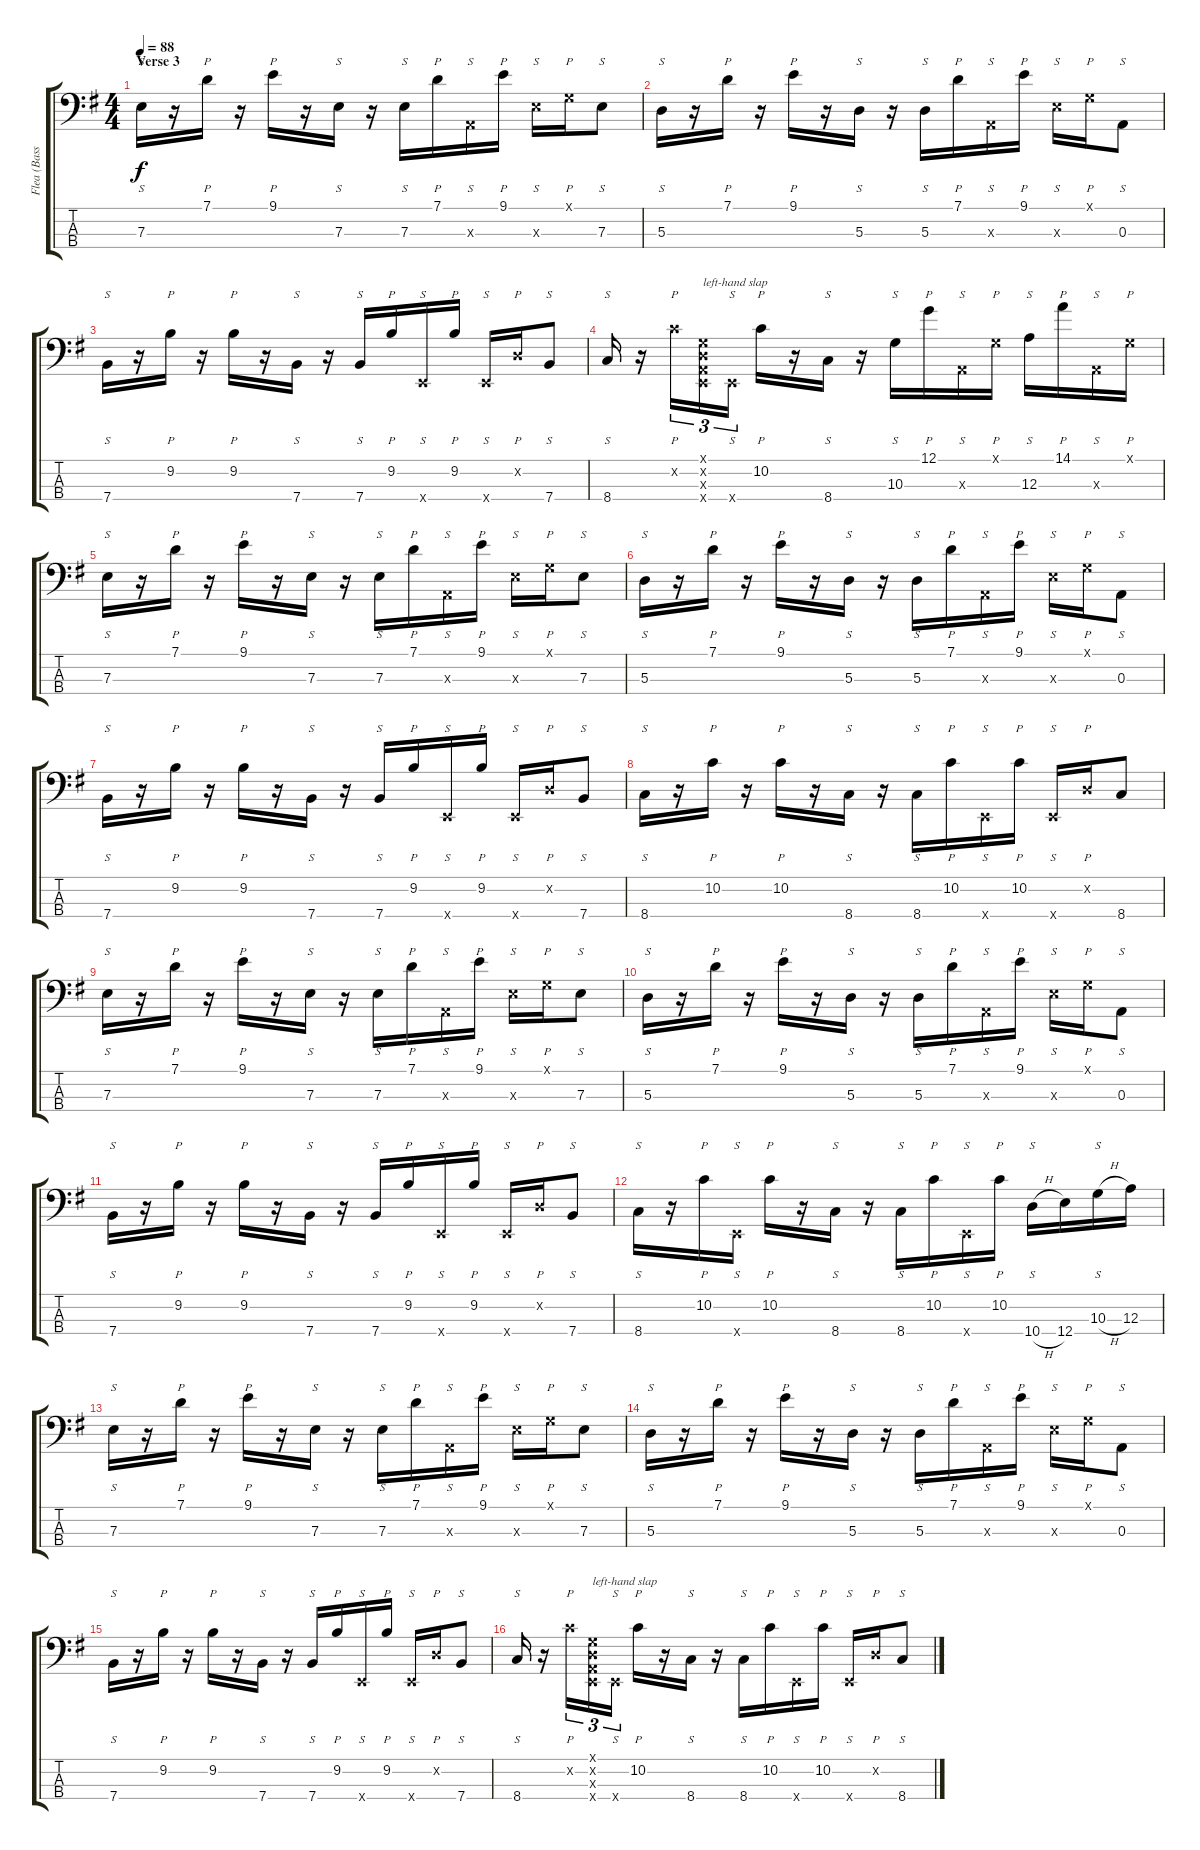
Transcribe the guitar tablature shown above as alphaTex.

\track ("Flea (Bass)" "Flea (Bass") {instrument slapbass1}
\staff {score tabs}
\tuning (G2 D2 A1 E1) {hide}
\ts (4 4)
\section ("" "Verse 3")
\tempo 88
\clef f4
\ks g
7.3.16{s dy f} r.16 7.1.16{p} r.16 9.1.16{p} r.16 7.3.16{s} r.16 7.3.16{s} 7.1.16{p} 0.3{x}.16{s} 9.1.16{p} 7.3{x}.16{s} 0.1{x}.16{p} 7.3.8{s} |
5.3.16{s} r.16 7.1.16{p} r.16 9.1.16{p} r.16 5.3.16{s} r.16 5.3.16{s} 7.1.16{p} 0.3{x}.16{s} 9.1.16{p} 7.3{x}.16{s} 0.1{x}.16{p} 0.3.8{s} |
7.4.16{s} r.16 9.2.16{p} r.16 9.2.16{p} r.16 7.4.16{s} r.16 7.4.16{s} 9.2.16{p} 0.4{x}.16{s} 9.2.16{p} 0.4{x}.16{s} 0.2{x}.16{p} 7.4.8{s} |
8.4.16{s} r.16 10.2{x}.16{p tu (3 2)} (0.1{x} 0.2{x} 0.3{x} 0.4{x}).16{tu (3 2) txt "left-hand slap"} 0.4{x}.16{s tu (3 2)} 10.2.16{p} r.16 8.4.16{s} r.16 10.3.16{s} 12.1.16{p} 0.3{x}.16{s} 0.1{x}.16{p} 12.3.16{s} 14.1.16{p} 0.3{x}.16{s} 0.1{x}.16{p} |
7.3.16{s} r.16 7.1.16{p} r.16 9.1.16{p} r.16 7.3.16{s} r.16 7.3.16{s} 7.1.16{p} 0.3{x}.16{s} 9.1.16{p} 7.3{x}.16{s} 0.1{x}.16{p} 7.3.8{s} |
5.3.16{s} r.16 7.1.16{p} r.16 9.1.16{p} r.16 5.3.16{s} r.16 5.3.16{s} 7.1.16{p} 0.3{x}.16{s} 9.1.16{p} 7.3{x}.16{s} 0.1{x}.16{p} 0.3.8{s} |
7.4.16{s} r.16 9.2.16{p} r.16 9.2.16{p} r.16 7.4.16{s} r.16 7.4.16{s} 9.2.16{p} 0.4{x}.16{s} 9.2.16{p} 0.4{x}.16{s} 0.2{x}.16{p} 7.4.8{s} |
8.4.16{s} r.16 10.2.16{p} r.16 10.2.16{p} r.16 8.4.16{s} r.16 8.4.16{s} 10.2.16{p} 0.4{x}.16{s} 10.2.16{p} 0.4{x}.16{s} 0.2{x}.16{p} 8.4.8 |
7.3.16{s} r.16 7.1.16{p} r.16 9.1.16{p} r.16 7.3.16{s} r.16 7.3.16{s} 7.1.16{p} 0.3{x}.16{s} 9.1.16{p} 7.3{x}.16{s} 0.1{x}.16{p} 7.3.8{s} |
5.3.16{s} r.16 7.1.16{p} r.16 9.1.16{p} r.16 5.3.16{s} r.16 5.3.16{s} 7.1.16{p} 0.3{x}.16{s} 9.1.16{p} 7.3{x}.16{s} 0.1{x}.16{p} 0.3.8{s} |
7.4.16{s} r.16 9.2.16{p} r.16 9.2.16{p} r.16 7.4.16{s} r.16 7.4.16{s} 9.2.16{p} 0.4{x}.16{s} 9.2.16{p} 0.4{x}.16{s} 0.2{x}.16{p} 7.4.8{s} |
8.4.16{s} r.16 10.2.16{p} 0.4{x}.16{s} 10.2.16{p} r.16 8.4.16{s} r.16 8.4.16{s} 10.2.16{p} 0.4{x}.16{s} 10.2.16{p} 10.4{h}.16{s} 12.4.16 10.3{h}.16{s} 12.3.16 |
7.3.16{s} r.16 7.1.16{p} r.16 9.1.16{p} r.16 7.3.16{s} r.16 7.3.16{s} 7.1.16{p} 0.3{x}.16{s} 9.1.16{p} 7.3{x}.16{s} 0.1{x}.16{p} 7.3.8{s} |
5.3.16{s} r.16 7.1.16{p} r.16 9.1.16{p} r.16 5.3.16{s} r.16 5.3.16{s} 7.1.16{p} 0.3{x}.16{s} 9.1.16{p} 7.3{x}.16{s} 0.1{x}.16{p} 0.3.8{s} |
7.4.16{s} r.16 9.2.16{p} r.16 9.2.16{p} r.16 7.4.16{s} r.16 7.4.16{s} 9.2.16{p} 0.4{x}.16{s} 9.2.16{p} 0.4{x}.16{s} 0.2{x}.16{p} 7.4.8{s} |
8.4.16{s} r.16 10.2{x}.16{p tu (3 2)} (0.1{x} 0.2{x} 0.3{x} 0.4{x}).16{tu (3 2) txt "left-hand slap"} 0.4{x}.16{s tu (3 2)} 10.2.16{p} r.16 8.4.16{s} r.16 8.4.16{s} 10.2.16{p} 0.4{x}.16{s} 10.2.16{p} 0.4{x}.16{s} 0.2{x}.16{p} 8.4.8{s}
